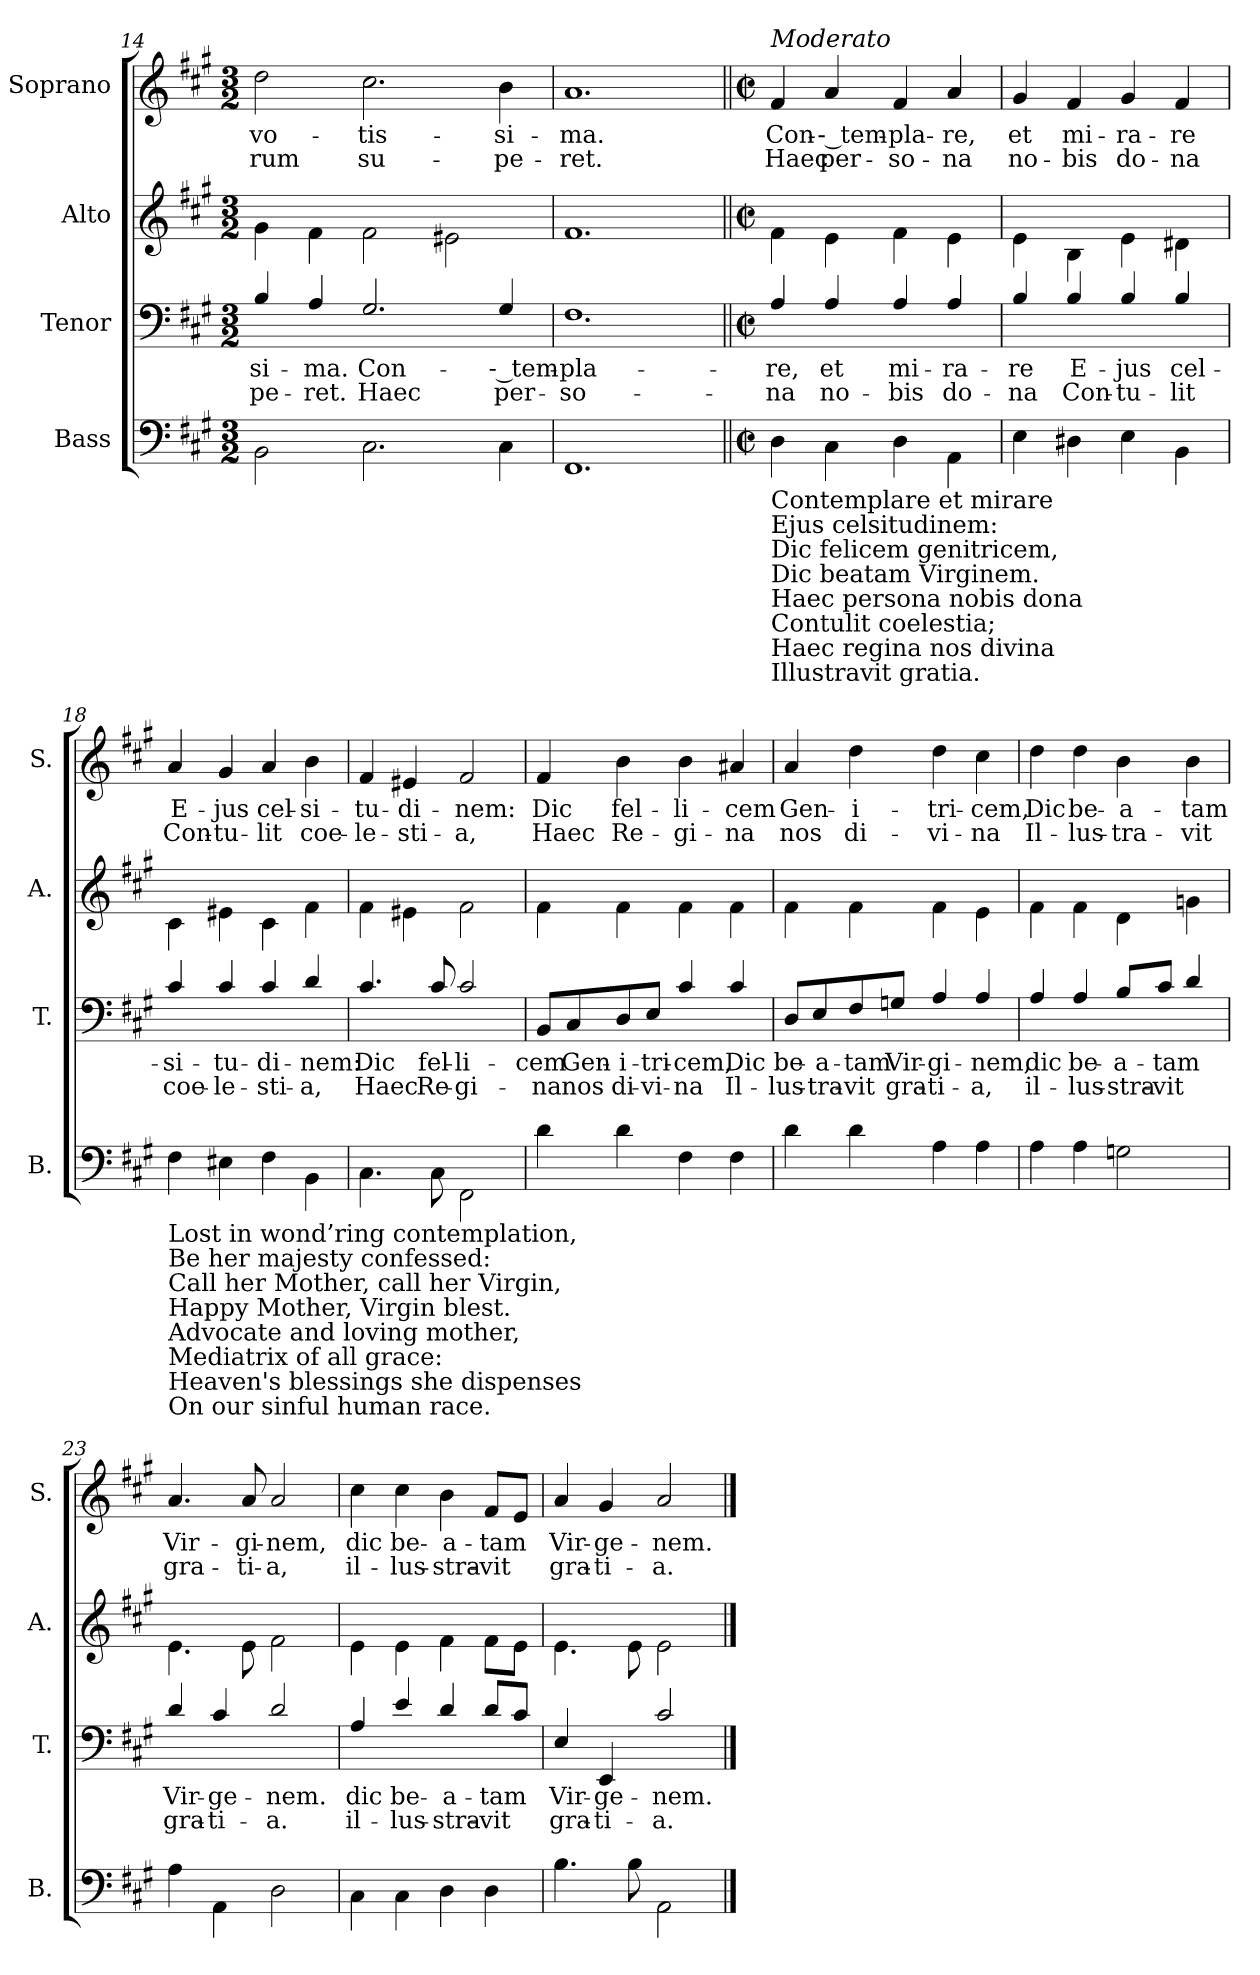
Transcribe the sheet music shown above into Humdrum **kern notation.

**kern	**kern	**text	**text	**kern	**kern	**text	**text
*part4	*part3	*part3	*part3	*part2	*part1	*part1	*part1
*staff4	*staff3	*staff3	*staff3	*staff2	*staff1	*staff1	*staff1
*I"Bass	*I"Tenor	*	*	*I"Alto	*I"Soprano	*	*
*I'B.	*I'T.	*	*	*I'A.	*I'S.	*	*
*clefF4	*clefF4	*	*	*clefG2	*clefG2	*	*
*k[f#c#g#]	*k[f#c#g#]	*	*	*k[f#c#g#]	*k[f#c#g#]	*	*
*M3/2	*M3/2	*	*	*M3/2	*M3/2	*	*
=14	=14	=14	=14	=14	=14	=14	=14
*^	*^	*	*	*	*	*	*
!	!	!	!	!LO:LY:b	!LO:LY:b	!	!	!LO:LY:b	!LO:LY:b
*	*	*	*	*	*	*^	*	*	*
2ryy	2BB\	4ryy	4B/	-si-	-pe-	4ryy	4g#\	2dd\	vo-	-rum
!	!	!	!	!LO:LY:b	!LO:LY:b	!	!	!	!	!
.	.	4ryy	4A/	-ma.	-ret.	4ryy	4f#\	.	.	.
!	!	!	!	!LO:LY:b	!LO:LY:b	!	!	!	!LO:LY:b	!LO:LY:b
2.ryy	2.C#\	2.ryy	2.G#/	Con-	Haec	2ryy	2f#\	2.cc#\	-tis-	su-
.	.	.	.	.	.	2ryy	2e#X\	.	.	.
!	!	!	!	!LO:LY:b	!LO:LY:b	!	!	!	!LO:LY:b	!LO:LY:b
4ryy	4C#\	4ryy	4G#/	-- tem-	per-	.	.	4b\	-si-	-pe-
=15	=15	=15	=15	=15	=15	=15	=15	=15	=15	=15
!	!	!	!	!LO:LY:b	!LO:LY:b	!	!	!	!LO:LY:b	!LO:LY:b
1.ryy	1.FF#	1.ryy	1.F#	-pla-	-so-	1.ryy	1.f#	1.a	-ma.	-ret.
!!LO:LB:g=z
=16||	=16||	=16||	=16||	=16||	=16||	=16||	=16||	=16||	=16||	=16||
*M2/2	*	*M2/2	*	*	*	*M2/2	*	*M2/2	*	*
*met(c|)	*	*met(c|)	*	*	*	*met(c|)	*	*met(c|)	*	*
*	*	*	*	*	*	*	*	*MM128	*	*
!	!	!	!	!	!	!	!	!LO:TX:a:i:t=Moderato	!	!
!LO:TX:b:t=Contemplare et mirare	!	!	!	!	!	!	!	!	!	!
!LO:TX:b:t=Ejus celsitudinem&colon;	!	!	!	!	!	!	!	!	!	!
!LO:TX:b:t=Dic felicem genitricem,	!	!	!	!	!	!	!	!	!	!
!LO:TX:b:t=Dic beatam Virginem.	!	!	!	!	!	!	!	!	!	!
!LO:TX:b:t=Haec persona nobis dona	!	!	!	!	!	!	!	!	!	!
!LO:TX:b:t=Contulit coelestia;	!	!	!	!	!	!	!	!	!	!
!LO:TX:b:t=Haec regina nos divina	!	!	!	!	!	!	!	!	!	!
!LO:TX:b:t=Illustravit gratia.	!	!	!	!	!	!	!	!	!	!
!	!	!	!	!LO:LY:b	!LO:LY:b	!	!	!	!LO:LY:b	!LO:LY:b
1ryy	4D\	1ryy	4A/	-re,	-na	1ryy	4f#\	4f#/	Con-	Haec
!	!	!	!	!LO:LY:b	!LO:LY:b	!	!	!	!LO:LY:b	!LO:LY:b
.	4C#\	.	4A/	et	no-	.	4e\	4a/	-- tem-	per-
!	!	!	!	!LO:LY:b	!LO:LY:b	!	!	!	!LO:LY:b	!LO:LY:b
.	4D\	.	4A/	mi-	-bis	.	4f#\	4f#/	-pla-	-so-
!	!	!	!	!LO:LY:b	!LO:LY:b	!	!	!	!LO:LY:b	!LO:LY:b
.	4AA\	.	4A/	-ra-	do-	.	4e\	4a/	-re,	-na
=17	=17	=17	=17	=17	=17	=17	=17	=17	=17	=17
!	!	!	!	!LO:LY:b	!LO:LY:b	!	!	!	!LO:LY:b	!LO:LY:b
1ryy	4E\	1ryy	4B/	-re	-na	1ryy	4e\	4g#/	et	no-
!	!	!	!	!LO:LY:b	!LO:LY:b	!	!	!	!LO:LY:b	!LO:LY:b
.	4D#X\	.	4B/	E-	Con-	.	4B\	4f#/	mi-	-bis
!	!	!	!	!LO:LY:b	!LO:LY:b	!	!	!	!LO:LY:b	!LO:LY:b
.	4E\	.	4B/	-jus	-tu-	.	4e\	4g#/	-ra-	do-
!	!	!	!	!LO:LY:b	!LO:LY:b	!	!	!	!LO:LY:b	!LO:LY:b
.	4BB\	.	4B/	cel-	-lit	.	4d#X\	4f#/	-re	-na
=18	=18	=18	=18	=18	=18	=18	=18	=18	=18	=18
!LO:TX:b:t=Lost in wond’ring contemplation,	!	!	!	!	!	!	!	!	!	!
!LO:TX:b:t=Be her majesty confessed&colon;	!	!	!	!	!	!	!	!	!	!
!LO:TX:b:t=Call her Mother, call her Virgin,	!	!	!	!	!	!	!	!	!	!
!LO:TX:b:t=Happy Mother, Virgin blest.	!	!	!	!	!	!	!	!	!	!
!LO:TX:b:t=Advocate and loving mother,	!	!	!	!	!	!	!	!	!	!
!LO:TX:b:t=Mediatrix of all grace&colon;	!	!	!	!	!	!	!	!	!	!
!LO:TX:b:t=Heaven's blessings she dispenses	!	!	!	!	!	!	!	!	!	!
!LO:TX:b:t=On our sinful human race.	!	!	!	!	!	!	!	!	!	!
!	!	!	!	!LO:LY:b	!LO:LY:b	!	!	!	!LO:LY:b	!LO:LY:b
1ryy	4F#\	1ryy	4c#/	-si-	coe-	1ryy	4c#\	4a/	E-	Con-
!	!	!	!	!LO:LY:b	!LO:LY:b	!	!	!	!LO:LY:b	!LO:LY:b
.	4E#X\	.	4c#/	-tu-	-le-	.	4e#X\	4g#/	-jus	-tu-
!	!	!	!	!LO:LY:b	!LO:LY:b	!	!	!	!LO:LY:b	!LO:LY:b
.	4F#\	.	4c#/	-di-	-sti-	.	4c#\	4a/	cel-	-lit
!	!	!	!	!LO:LY:b	!LO:LY:b	!	!	!	!LO:LY:b	!LO:LY:b
.	4BB\	.	4d/	-nem:	-a,	.	4f#\	4b\	-si-	coe-
=19	=19	=19	=19	=19	=19	=19	=19	=19	=19	=19
!	!	!	!	!LO:LY:b	!LO:LY:b	!	!	!	!LO:LY:b	!LO:LY:b
1ryy	4.C#\	1ryy	4.c#/	Dic	Haec	1ryy	4f#\	4f#/	-tu-	-le-
!	!	!	!	!	!	!	!	!	!LO:LY:b	!LO:LY:b
.	.	.	.	.	.	.	4e#X\	4e#X/	-di-	-sti-
!	!	!	!	!LO:LY:b	!LO:LY:b	!	!	!	!	!
.	8C#\	.	8c#/	fel-	Re-	.	.	.	.	.
!	!	!	!	!LO:LY:b	!LO:LY:b	!	!	!	!LO:LY:b	!LO:LY:b
.	2FF#\	.	2c#/	-li-	-gi-	.	2f#\	2f#/	-nem:	-a,
!!LO:PB:g=z
=20	=20	=20	=20	=20	=20	=20	=20	=20	=20	=20
!	!	!	!	!LO:LY:b	!LO:LY:b	!	!	!	!LO:LY:b	!LO:LY:b
1ryy	4d\	1ryy	8BB/L	-cem	-na	1ryy	4f#\	4f#/	Dic	Haec
!	!	!	!	!LO:LY:b	!LO:LY:b	!	!	!	!	!
.	.	.	8C#/	Gen-	nos	.	.	.	.	.
!	!	!	!	!LO:LY:b	!LO:LY:b	!	!	!	!LO:LY:b	!LO:LY:b
.	4d\	.	8D/	-i-	di-	.	4f#\	4b\	fel-	Re-
!	!	!	!	!LO:LY:b	!LO:LY:b	!	!	!	!	!
.	.	.	8E/J	-tri-	-vi-	.	.	.	.	.
!	!	!	!	!LO:LY:b	!LO:LY:b	!	!	!	!LO:LY:b	!LO:LY:b
.	4F#\	.	4c#/	-cem,	-na	.	4f#\	4b\	-li-	-gi-
!	!	!	!	!LO:LY:b	!LO:LY:b	!	!	!	!LO:LY:b	!LO:LY:b
.	4F#\	.	4c#/	Dic	Il-	.	4f#\	4a#X/	-cem	-na
=21	=21	=21	=21	=21	=21	=21	=21	=21	=21	=21
!	!	!	!	!LO:LY:b	!LO:LY:b	!	!	!	!LO:LY:b	!LO:LY:b
1ryy	4d\	1ryy	8D/L	be-	-lus-	1ryy	4f#\	4a/	Gen-	nos
!	!	!	!	!LO:LY:b	!LO:LY:b	!	!	!	!	!
.	.	.	8E/	-a-	-tra-	.	.	.	.	.
!	!	!	!	!LO:LY:b	!LO:LY:b	!	!	!	!LO:LY:b	!LO:LY:b
.	4d\	.	8F#/	-tam	-vit	.	4f#\	4dd\	-i-	di-
!	!	!	!	!LO:LY:b	!LO:LY:b	!	!	!	!	!
.	.	.	8Gn/J	Vir-	gra-	.	.	.	.	.
!	!	!	!	!LO:LY:b	!LO:LY:b	!	!	!	!LO:LY:b	!LO:LY:b
.	4A\	.	4A/	-gi-	-ti-	.	4f#\	4dd\	-tri-	-vi-
!	!	!	!	!LO:LY:b	!LO:LY:b	!	!	!	!LO:LY:b	!LO:LY:b
.	4A\	.	4A/	-nem,	-a,	.	4e\	4cc#\	-cem,	-na
=22	=22	=22	=22	=22	=22	=22	=22	=22	=22	=22
!	!	!	!	!LO:LY:b	!LO:LY:b	!	!	!	!LO:LY:b	!LO:LY:b
1ryy	4A\	1ryy	4A/	dic	il-	1ryy	4f#\	4dd\	Dic	Il-
!	!	!	!	!LO:LY:b	!LO:LY:b	!	!	!	!LO:LY:b	!LO:LY:b
.	4A\	.	4A/	be-	-lus-	.	4f#\	4dd\	be-	-lus-
!	!	!	!	!LO:LY:b	!LO:LY:b	!	!	!	!LO:LY:b	!LO:LY:b
.	2Gn\	.	8B/L	-a-	-stra-	.	4d\	4b\	-a-	-tra-
!	!	!	!	!LO:LY:b	!LO:LY:b	!	!	!	!	!
.	.	.	8c#/J	-tam	-vit	.	.	.	.	.
!	!	!	!	!	!	!	!	!	!LO:LY:b	!LO:LY:b
.	.	.	4d/	.	.	.	4gn\	4b\	-tam	-vit
=23	=23	=23	=23	=23	=23	=23	=23	=23	=23	=23
!	!	!	!	!LO:LY:b	!LO:LY:b	!	!	!	!LO:LY:b	!LO:LY:b
1ryy	4A\	1ryy	4d/	Vir-	gra-	1ryy	4.e\	4.a/	Vir-	gra-
!	!	!	!	!LO:LY:b	!LO:LY:b	!	!	!	!	!
.	4AA\	.	4c#/	-ge-	-ti-	.	.	.	.	.
!	!	!	!	!	!	!	!	!	!LO:LY:b	!LO:LY:b
.	.	.	.	.	.	.	8e\	8a/	-gi-	-ti-
!	!	!	!	!LO:LY:b	!LO:LY:b	!	!	!	!LO:LY:b	!LO:LY:b
.	2D\	.	2d/	-nem.	-a.	.	2f#\	2a/	-nem,	-a,
!!LO:LB:g=z
=24	=24	=24	=24	=24	=24	=24	=24	=24	=24	=24
!	!	!	!	!LO:LY:b	!LO:LY:b	!	!	!	!LO:LY:b	!LO:LY:b
1ryy	4C#\	1ryy	4A/	dic	il-	1ryy	4e\	4cc#\	dic	il-
!	!	!	!	!LO:LY:b	!LO:LY:b	!	!	!	!LO:LY:b	!LO:LY:b
.	4C#\	.	4e/	be-	-lus-	.	4e\	4cc#\	be-	-lus-
!	!	!	!	!LO:LY:b	!LO:LY:b	!	!	!	!LO:LY:b	!LO:LY:b
.	4D\	.	4d/	-a-	-stra-	.	4f#\	4b\	-a-	-stra-
!	!	!	!	!LO:LY:b	!LO:LY:b	!	!	!	!LO:LY:b	!LO:LY:b
.	4D\	.	8d/L	-tam	-vit	.	8f#\L	8f#/L	-tam	-vit
.	.	.	8c#/J	.	.	.	8e\J	8e/J	.	.
=25	=25	=25	=25	=25	=25	=25	=25	=25	=25	=25
!	!	!	!	!LO:LY:b	!LO:LY:b	!	!	!	!LO:LY:b	!LO:LY:b
1ryy	4.B\	1ryy	4E/	Vir-	gra-	1ryy	4.e\	4a/	Vir-	gra-
!	!	!	!	!LO:LY:b	!LO:LY:b	!	!	!	!LO:LY:b	!LO:LY:b
.	.	.	4EE/	-ge-	-ti-	.	.	4g#/	-ge-	-ti-
.	8B\	.	.	.	.	.	8e\	.	.	.
!	!	!	!	!LO:LY:b	!LO:LY:b	!	!	!	!LO:LY:b	!LO:LY:b
.	2AA\	.	2c#/	-nem.	-a.	.	2e\	2a/	-nem.	-a.
*v	*v	*	*	*	*	*v	*v	*	*	*
*	*v	*v	*	*	*	*	*	*
==	==	==	==	==	==	==	==
*-	*-	*-	*-	*-	*-	*-	*-
